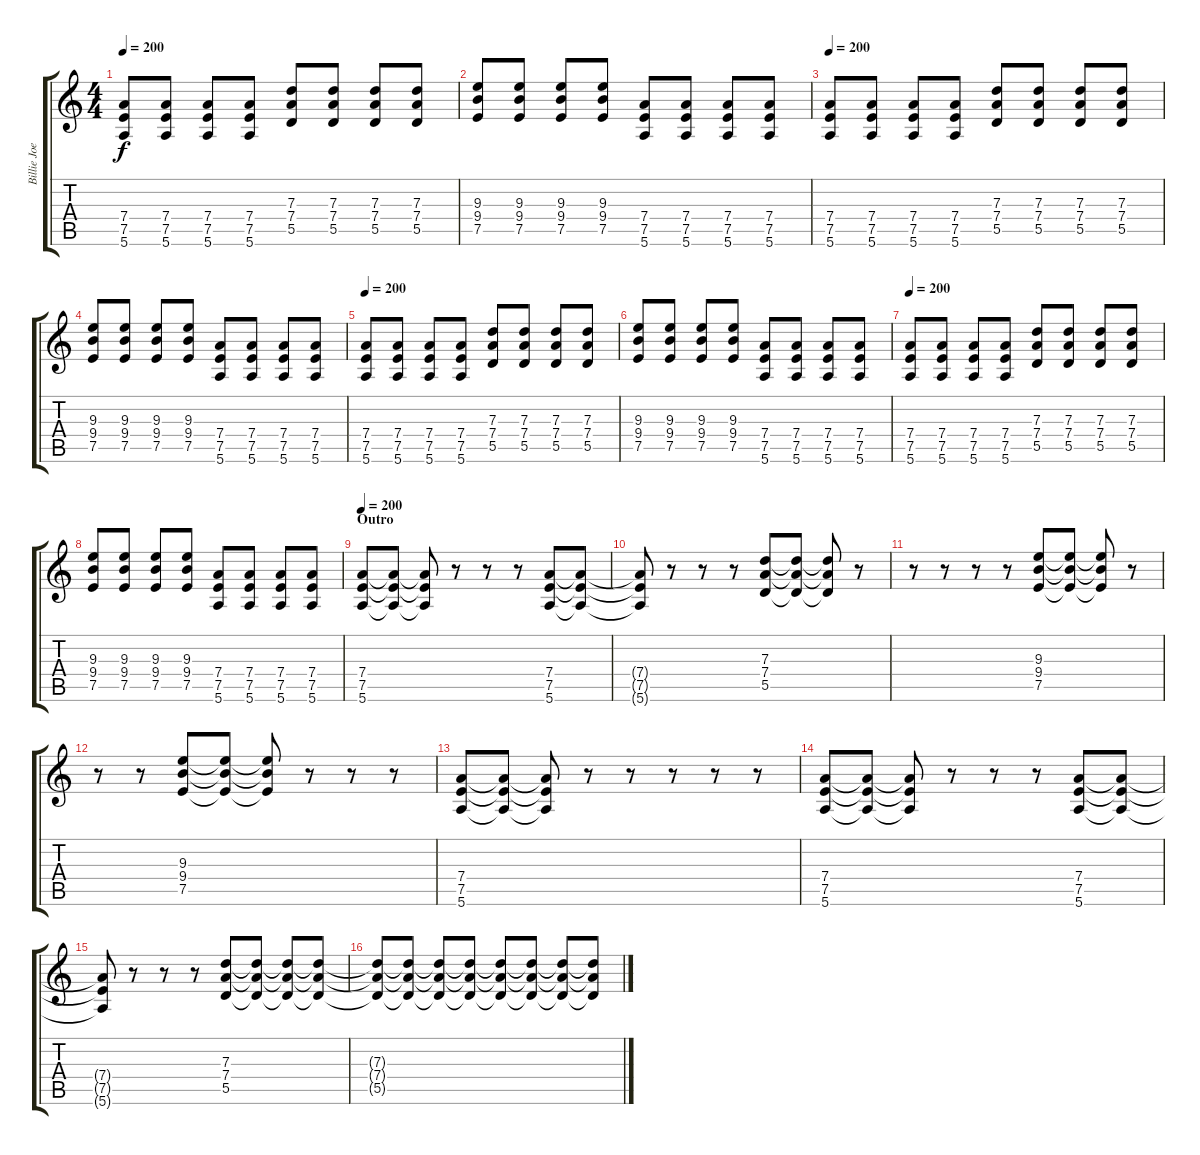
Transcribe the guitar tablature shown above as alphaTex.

\track ("Billie Joe (Guitar)" "Billie Joe") {instrument distortionguitar}
\staff {score tabs}
\tuning (E4 B3 G3 D3 A2 E2) {hide}
\ts (4 4)
\tempo 200
\clef g2
\ks c
(7.4 7.5 5.6).8{dy f} (7.4 7.5 5.6).8 (7.4 7.5 5.6).8 (7.4 7.5 5.6).8 (7.3 7.4 5.5).8 (7.3 7.4 5.5).8 (7.3 7.4 5.5).8 (7.3 7.4 5.5).8 |
(9.3 9.4 7.5).8 (9.3 9.4 7.5).8 (9.3 9.4 7.5).8 (9.3 9.4 7.5).8 (7.4 7.5 5.6).8 (7.4 7.5 5.6).8 (7.4 7.5 5.6).8 (7.4 7.5 5.6).8 |
\tempo 200
(7.4 7.5 5.6).8 (7.4 7.5 5.6).8 (7.4 7.5 5.6).8 (7.4 7.5 5.6).8 (7.3 7.4 5.5).8 (7.3 7.4 5.5).8 (7.3 7.4 5.5).8 (7.3 7.4 5.5).8 |
(9.3 9.4 7.5).8 (9.3 9.4 7.5).8 (9.3 9.4 7.5).8 (9.3 9.4 7.5).8 (7.4 7.5 5.6).8 (7.4 7.5 5.6).8 (7.4 7.5 5.6).8 (7.4 7.5 5.6).8 |
\tempo 200
(7.4 7.5 5.6).8 (7.4 7.5 5.6).8 (7.4 7.5 5.6).8 (7.4 7.5 5.6).8 (7.3 7.4 5.5).8 (7.3 7.4 5.5).8 (7.3 7.4 5.5).8 (7.3 7.4 5.5).8 |
(9.3 9.4 7.5).8 (9.3 9.4 7.5).8 (9.3 9.4 7.5).8 (9.3 9.4 7.5).8 (7.4 7.5 5.6).8 (7.4 7.5 5.6).8 (7.4 7.5 5.6).8 (7.4 7.5 5.6).8 |
\tempo 200
(7.4 7.5 5.6).8 (7.4 7.5 5.6).8 (7.4 7.5 5.6).8 (7.4 7.5 5.6).8 (7.3 7.4 5.5).8 (7.3 7.4 5.5).8 (7.3 7.4 5.5).8 (7.3 7.4 5.5).8 |
(9.3 9.4 7.5).8 (9.3 9.4 7.5).8 (9.3 9.4 7.5).8 (9.3 9.4 7.5).8 (7.4 7.5 5.6).8 (7.4 7.5 5.6).8 (7.4 7.5 5.6).8 (7.4 7.5 5.6).8 |
\section ("" "Outro")
\tempo 200
(7.4 7.5 5.6).8 (7.4{t} 7.5{t} 5.6{t}).8 (7.4{t} 7.5{t} 5.6{t}).8 r.8 r.8 r.8 (7.4 7.5 5.6).8 (7.4{t} 7.5{t} 5.6{t}).8 |
(7.4{t} 7.5{t} 5.6{t}).8 r.8 r.8 r.8 (7.3 7.4 5.5).8 (7.3{t} 7.4{t} 5.5{t}).8 (7.3{t} 7.4{t} 5.5{t}).8 r.8 |
r.8 r.8 r.8 r.8 (9.3 9.4 7.5).8 (9.3{t} 9.4{t} 7.5{t}).8 (9.3{t} 9.4{t} 7.5{t}).8 r.8 |
r.8 r.8 (9.3 9.4 7.5).8 (9.3{t} 9.4{t} 7.5{t}).8 (9.3{t} 9.4{t} 7.5{t}).8 r.8 r.8 r.8 |
(7.4 7.5 5.6).8 (7.4{t} 7.5{t} 5.6{t}).8 (7.4{t} 7.5{t} 5.6{t}).8 r.8 r.8 r.8 r.8 r.8 |
(7.4 7.5 5.6).8 (7.4{t} 7.5{t} 5.6{t}).8 (7.4{t} 7.5{t} 5.6{t}).8 r.8 r.8 r.8 (7.4 7.5 5.6).8 (7.4{t} 7.5{t} 5.6{t}).8 |
(7.4{t} 7.5{t} 5.6{t}).8 r.8 r.8 r.8 (7.3 7.4 5.5).8 (7.3{t} 7.4{t} 5.5{t}).8 (7.3{t} 7.4{t} 5.5{t}).8 (7.3{t} 7.4{t} 5.5{t}).8 |
(7.3{t} 7.4{t} 5.5{t}).8 (7.3{t} 7.4{t} 5.5{t}).8 (7.3{t} 7.4{t} 5.5{t}).8 (7.3{t} 7.4{t} 5.5{t}).8 (7.3{t} 7.4{t} 5.5{t}).8 (7.3{t} 7.4{t} 5.5{t}).8 (7.3{t} 7.4{t} 5.5{t}).8 (7.3{t} 7.4{t} 5.5{t}).8
